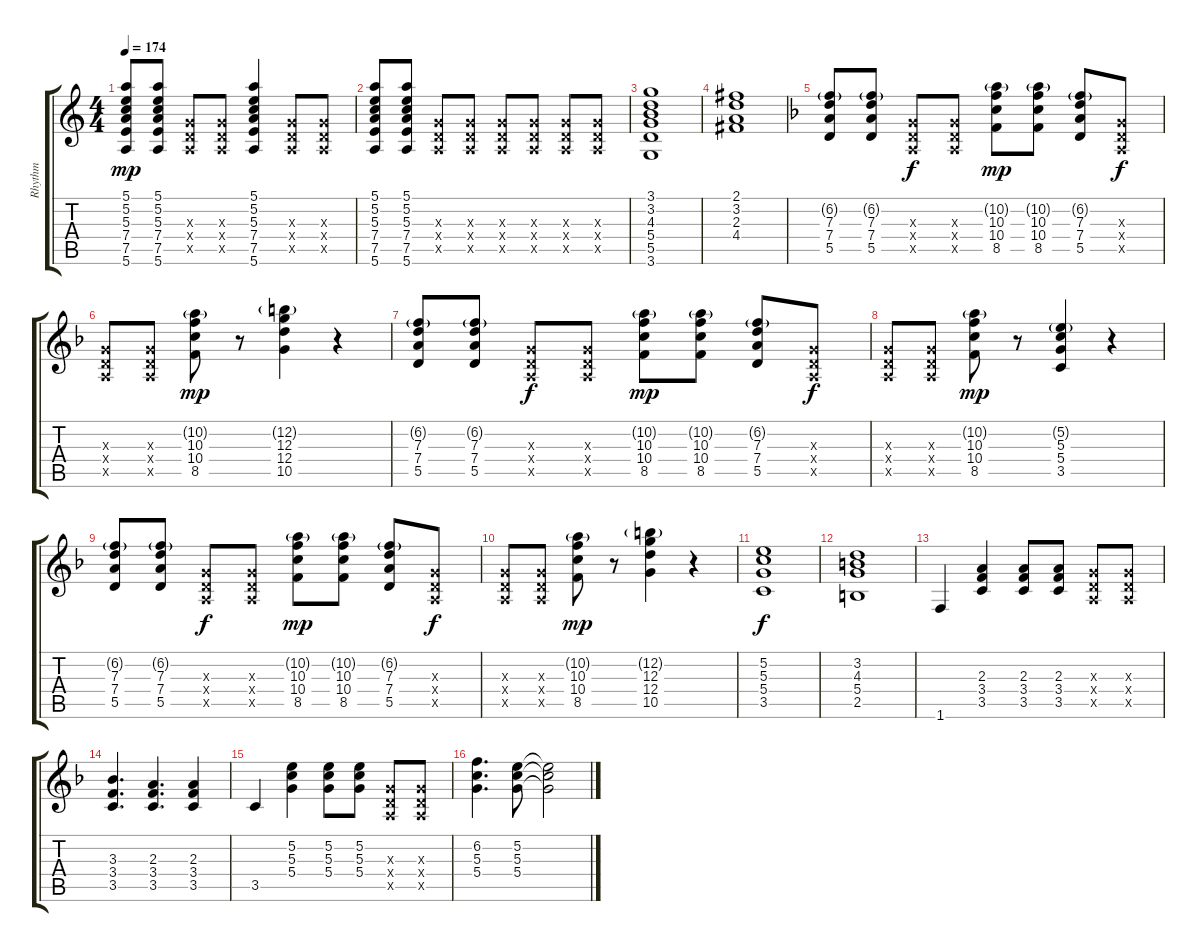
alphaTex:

\track ("Rhythm" "Rhythm") {instrument overdrivenguitar}
\staff {score tabs}
\tuning (E4 B3 G3 D3 A2 E2) {hide}
\ts (4 4)
\tempo 174
\clef g2
\ks aminor
(5.1 5.2 5.3 7.4 7.5 5.6).8{dy mp} (5.1 5.2 5.3 7.4 7.5 5.6).8 (0.3{x} 0.4{x} 0.5{x}).8 (0.3{x} 0.4{x} 0.5{x}).8 (5.1 5.2 5.3 7.4 7.5 5.6).4 (0.3{x} 0.4{x} 0.5{x}).8 (0.3{x} 0.4{x} 0.5{x}).8 |
(5.1 5.2 5.3 7.4 7.5 5.6).8 (5.1 5.2 5.3 7.4 7.5 5.6).8 (0.3{x} 0.4{x} 0.5{x}).8 (0.3{x} 0.4{x} 0.5{x}).8 (0.3{x} 0.4{x} 0.5{x}).8 (0.3{x} 0.4{x} 0.5{x}).8 (0.3{x} 0.4{x} 0.5{x}).8 (0.3{x} 0.4{x} 0.5{x}).8 |
(3.1 3.2 4.3 5.4 5.5 3.6).1 |
(2.1 3.2 2.3 4.4).1 |
\ks dminor
(6.2{g} 7.3 7.4 5.5).8 (6.2{g} 7.3 7.4 5.5).8 (0.3{x} 0.4{x} 0.5{x}).8{dy f} (0.3{x} 0.4{x} 0.5{x}).8 (10.2{g} 10.3 10.4 8.5).8{dy mp} (10.2{g} 10.3 10.4 8.5).8 (6.2{g} 7.3 7.4 5.5).8 (0.3{x} 0.4{x} 0.5{x}).8{dy f} |
(0.3{x} 0.4{x} 0.5{x}).8 (0.3{x} 0.4{x} 0.5{x}).8 (10.2{g} 10.3 10.4 8.5).8{dy mp} r.8 (12.2{g} 12.3 12.4 10.5).4 r.4 |
(6.2{g} 7.3 7.4 5.5).8 (6.2{g} 7.3 7.4 5.5).8 (0.3{x} 0.4{x} 0.5{x}).8{dy f} (0.3{x} 0.4{x} 0.5{x}).8 (10.2{g} 10.3 10.4 8.5).8{dy mp} (10.2{g} 10.3 10.4 8.5).8 (6.2{g} 7.3 7.4 5.5).8 (0.3{x} 0.4{x} 0.5{x}).8{dy f} |
(0.3{x} 0.4{x} 0.5{x}).8 (0.3{x} 0.4{x} 0.5{x}).8 (10.2{g} 10.3 10.4 8.5).8{dy mp} r.8 (5.2{g} 5.3 5.4 3.5).4 r.4 |
(6.2{g} 7.3 7.4 5.5).8 (6.2{g} 7.3 7.4 5.5).8 (0.3{x} 0.4{x} 0.5{x}).8{dy f} (0.3{x} 0.4{x} 0.5{x}).8 (10.2{g} 10.3 10.4 8.5).8{dy mp} (10.2{g} 10.3 10.4 8.5).8 (6.2{g} 7.3 7.4 5.5).8 (0.3{x} 0.4{x} 0.5{x}).8{dy f} |
(0.3{x} 0.4{x} 0.5{x}).8 (0.3{x} 0.4{x} 0.5{x}).8 (10.2{g} 10.3 10.4 8.5).8{dy mp} r.8 (12.2{g} 12.3 12.4 10.5).4 r.4 |
(5.2 5.3 5.4 3.5).1{dy f} |
(3.2 4.3 5.4 2.5).1 |
1.6.4 (2.3 3.4 3.5).4 (2.3 3.4 3.5).8 (2.3 3.4 3.5).8 (0.3{x} 0.4{x} 0.5{x}).8 (0.3{x} 0.4{x} 0.5{x}).8 |
(3.3 3.4 3.5).4{d} (2.3 3.4 3.5).4{d} (2.3 3.4 3.5).4 |
3.5.4 (5.2 5.3 5.4).4 (5.2 5.3 5.4).8 (5.2 5.3 5.4).8 (0.3{x} 0.4{x} 0.5{x}).8 (0.3{x} 0.4{x} 0.5{x}).8 |
(6.2 5.3 5.4).4{d} (5.2 5.3 5.4).8 (5.2{t} 5.3{t} 5.4{t}).2
